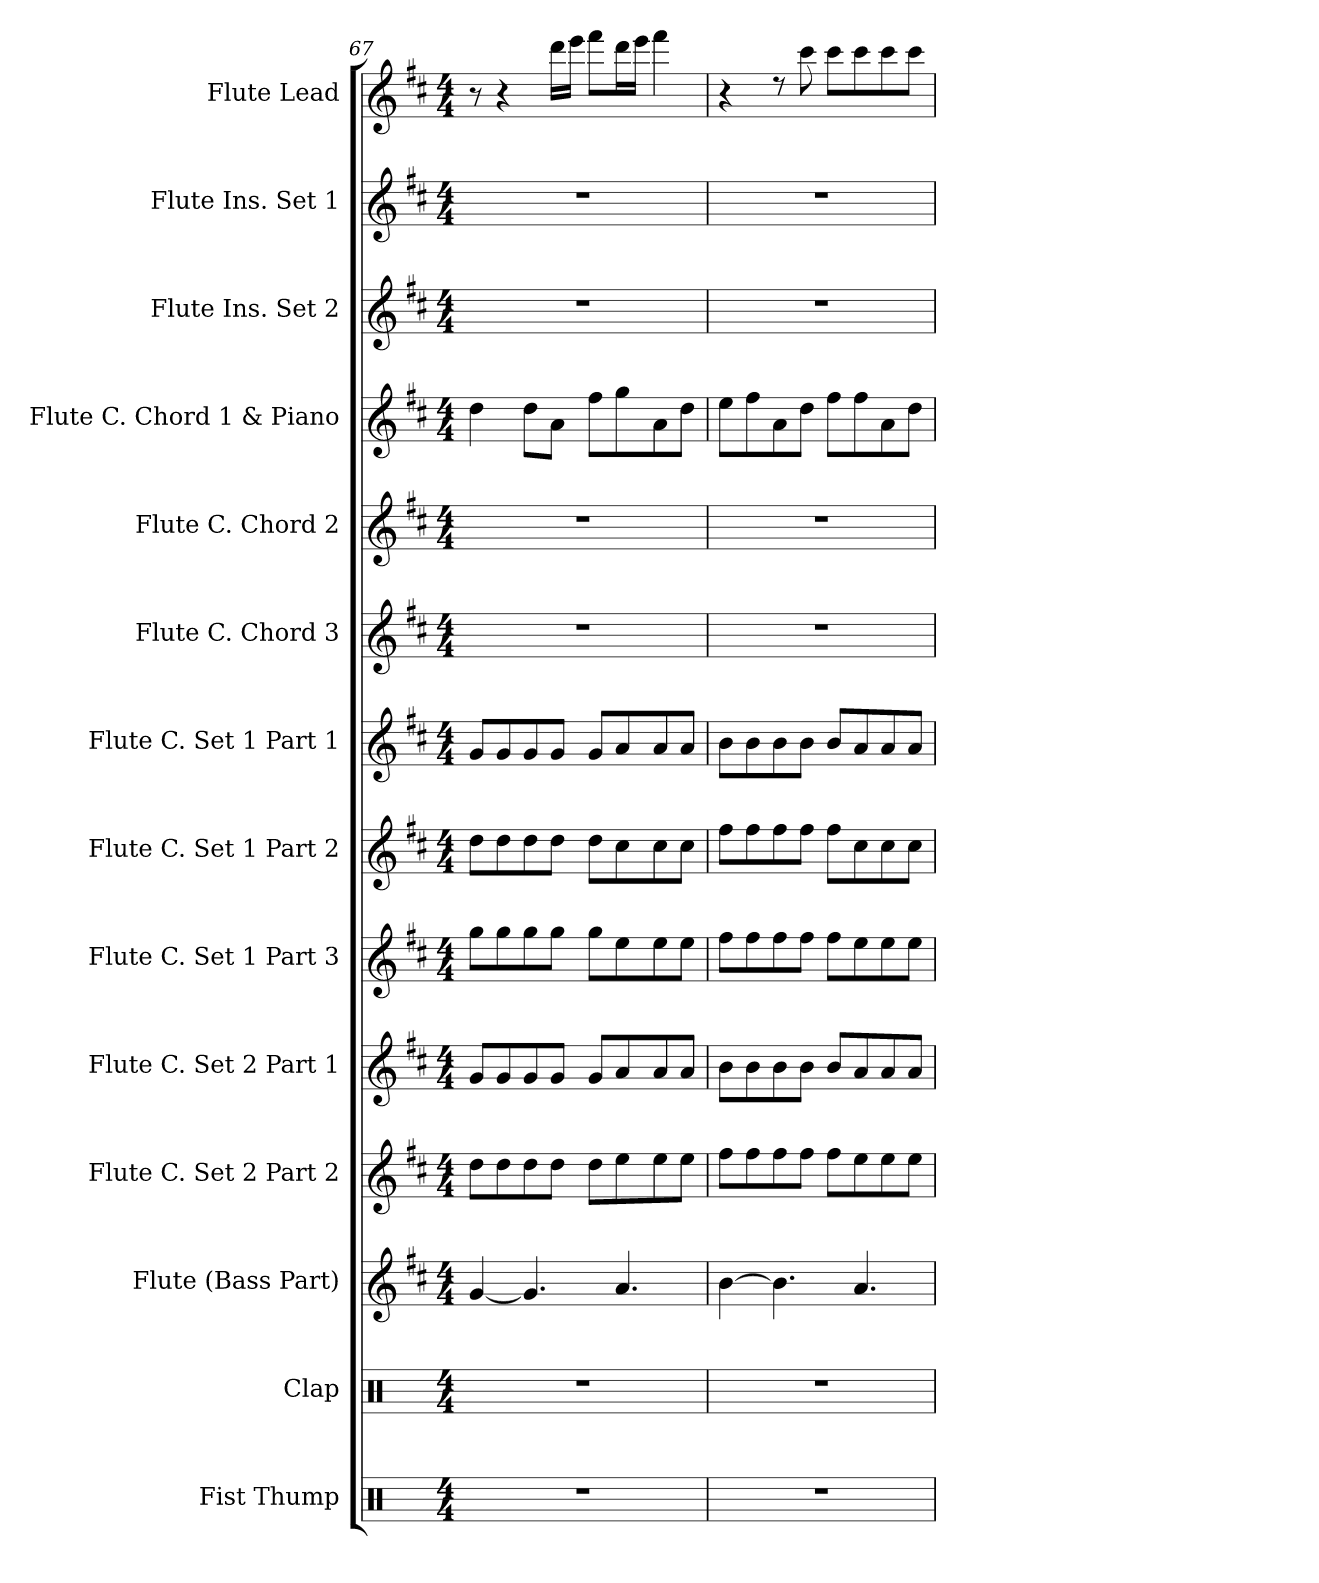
**kern	**kern	**kern	**kern	**kern	**kern	**kern	**kern	**kern	**kern	**kern	**kern	**kern	**kern
*part14	*part13	*part12	*part11	*part10	*part9	*part8	*part7	*part6	*part5	*part4	*part3	*part2	*part1
*staff14	*staff13	*staff12	*staff11	*staff10	*staff9	*staff8	*staff7	*staff6	*staff5	*staff4	*staff3	*staff2	*staff1
*I"Fist Thump	*I"Clap	*I"Flute (Bass Part)	*I"Flute C. Set 2 Part 2	*I"Flute C. Set 2 Part 1	*I"Flute C. Set 1 Part 3	*I"Flute C. Set 1 Part 2	*I"Flute C. Set 1 Part 1	*I"Flute C. Chord 3	*I"Flute C. Chord 2	*I"Flute C. Chord 1 &amp; Piano	*I"Flute Ins. Set 2	*I"Flute Ins. Set 1	*I"Flute Lead
*I'F.T.	*I'C.	*I'Fl. (BP)	*I'Fl. CS2 P2	*I'Fl. CS2 P1	*I'Fl. CS1 P3	*I'Fl. CS1 P2	*I'Fl. CS1 P1	*I'Fl. CC3	*I'Fl. CC2	*I'Fl. CC1 &amp; P	*I'Fl. IS2	*I'Fl. IS1	*I'Fl. Le.
*clefX	*clefX	*clefG2	*clefG2	*clefG2	*clefG2	*clefG2	*clefG2	*clefG2	*clefG2	*clefG2	*clefG2	*clefG2	*clefG2
*k[]	*k[]	*k[f#c#]	*k[f#c#]	*k[f#c#]	*k[f#c#]	*k[f#c#]	*k[f#c#]	*k[f#c#]	*k[f#c#]	*k[f#c#]	*k[f#c#]	*k[f#c#]	*k[f#c#]
*M4/4	*M4/4	*M4/4	*M4/4	*M4/4	*M4/4	*M4/4	*M4/4	*M4/4	*M4/4	*M4/4	*M4/4	*M4/4	*M4/4
=67	=67	=67	=67	=67	=67	=67	=67	=67	=67	=67	=67	=67	=67
1r	1r	[4g/	8dd\L	8g/L	8gg\L	8dd\L	8g/L	1r	1r	4dd\	1r	1r	8r
.	.	.	8dd\	8g/	8gg\	8dd\	8g/	.	.	.	.	.	4r
.	.	4.g/]	8dd\	8g/	8gg\	8dd\	8g/	.	.	8dd\L	.	.	.
.	.	.	8dd\J	8g/J	8gg\J	8dd\J	8g/J	.	.	8a\J	.	.	16ddd\LL
.	.	.	.	.	.	.	.	.	.	.	.	.	16eee\JJ
.	.	.	8dd\L	8g/L	8gg\L	8dd\L	8g/L	.	.	8ff#\L	.	.	8fff#\L
.	.	4.a/	8ee\	8a/	8ee\	8cc#\	8a/	.	.	8gg\	.	.	16ddd\L
.	.	.	.	.	.	.	.	.	.	.	.	.	16eee\JJ
.	.	.	8ee\	8a/	8ee\	8cc#\	8a/	.	.	8a\	.	.	4fff#\
.	.	.	8ee\J	8a/J	8ee\J	8cc#\J	8a/J	.	.	8dd\J	.	.	.
=68	=68	=68	=68	=68	=68	=68	=68	=68	=68	=68	=68	=68	=68
1r	1r	[4b\	8ff#\L	8b\L	8ff#\L	8ff#\L	8b\L	1r	1r	8ee\L	1r	1r	4r
.	.	.	8ff#\	8b\	8ff#\	8ff#\	8b\	.	.	8ff#\	.	.	.
.	.	4.b\]	8ff#\	8b\	8ff#\	8ff#\	8b\	.	.	8a\	.	.	8rdd
.	.	.	8ff#\J	8b\J	8ff#\J	8ff#\J	8b\J	.	.	8dd\J	.	.	8ccc#\
.	.	.	8ff#\L	8b/L	8ff#\L	8ff#\L	8b/L	.	.	8ff#\L	.	.	8ccc#\L
.	.	4.a/	8ee\	8a/	8ee\	8cc#\	8a/	.	.	8ff#\	.	.	8ccc#\
.	.	.	8ee\	8a/	8ee\	8cc#\	8a/	.	.	8a\	.	.	8ccc#\
.	.	.	8ee\J	8a/J	8ee\J	8cc#\J	8a/J	.	.	8dd\J	.	.	8ccc#\J
=	=	=	=	=	=	=	=	=	=	=	=	=	=
*-	*-	*-	*-	*-	*-	*-	*-	*-	*-	*-	*-	*-	*-
